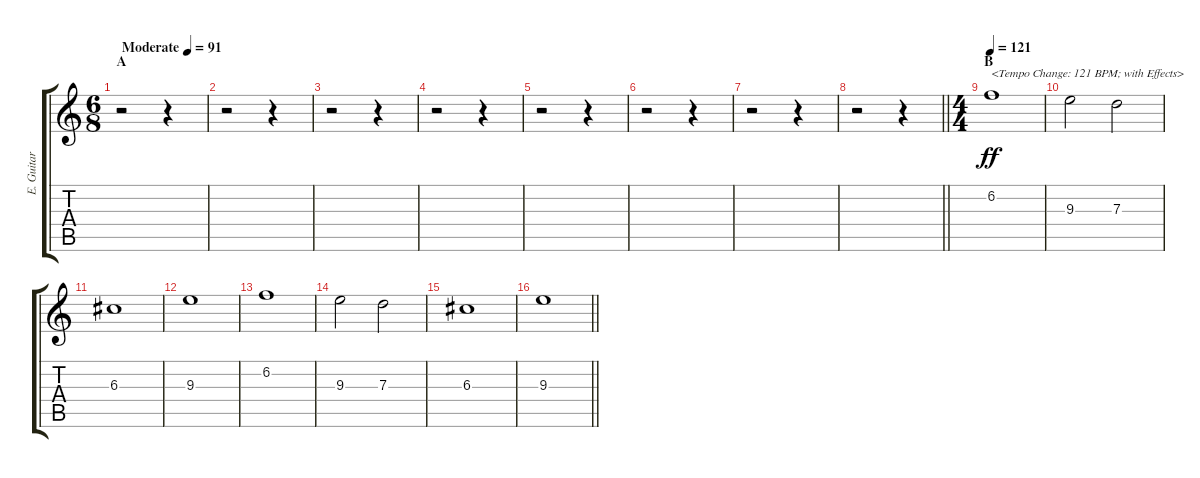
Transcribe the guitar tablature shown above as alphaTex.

\track ("E. Guitar III" "E. Guitar ") {instrument electricguitarjazz}
\staff {score tabs}
\tuning (E4 B3 G3 D3 A2 E2) {hide}
\ts (6 8)
\section ("" "A")
\tempo (91 "Moderate")
\clef g2
\ks c
r.2{dy ff instrument electricguitarjazz} r.4 |
r.2 r.4 |
r.2 r.4 |
r.2 r.4 |
r.2 r.4 |
r.2 r.4 |
r.2 r.4 |
\barLineRight lightlight
r.2 r.4 |
\ts (4 4)
\section ("" "B")
\tempo 121
6.2.1{txt "<Tempo Change: 121 BPM; with Effects>"} |
9.3.2 7.3.2 |
6.3.1 |
9.3.1 |
6.2.1 |
9.3.2 7.3.2 |
6.3.1 |
\barLineRight lightlight
9.3.1
